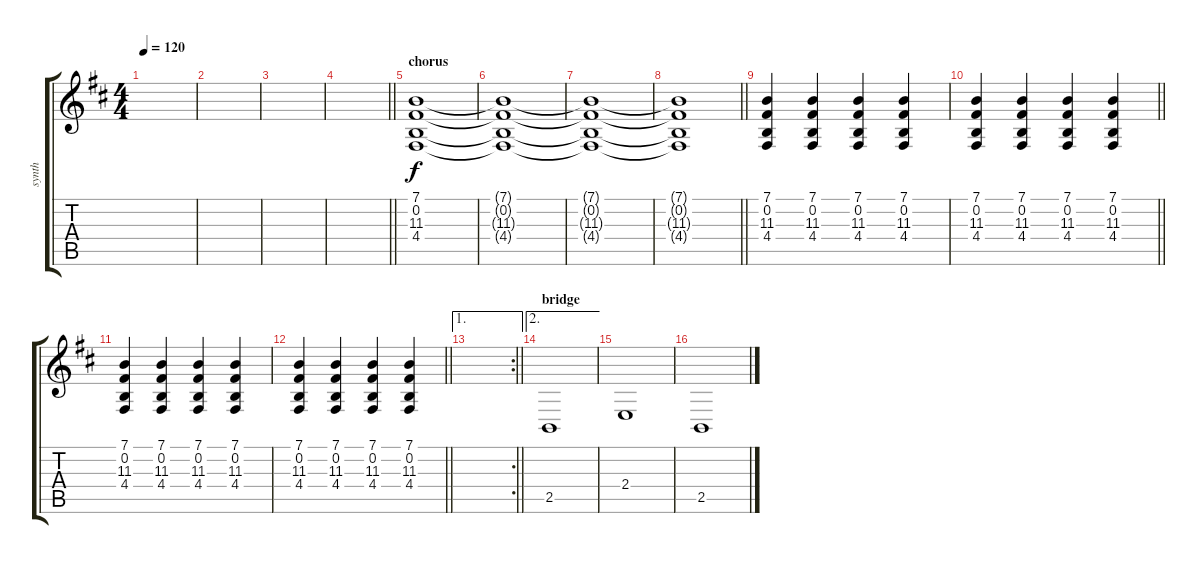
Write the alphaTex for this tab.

\track ("synth" "synth") {instrument lead1square}
\staff {score tabs}
\tuning (E4 B3 G3 D3 A2 E2) {hide}
\ts (4 4)
\tempo 120
\clef g2
\ks bminor
|
|
|
\barLineRight lightlight
|
\section ("" "chorus")
(7.1 0.2 11.3 4.4).1 |
(7.1{t} 0.2{t} 11.3{t} 4.4{t}).1 |
(7.1{t} 0.2{t} 11.3{t} 4.4{t}).1 |
\barLineRight lightlight
(7.1{t} 0.2{t} 11.3{t} 4.4{t}).1 |
(7.1 0.2 11.3 4.4).4 (7.1 0.2 11.3 4.4).4 (7.1 0.2 11.3 4.4).4 (7.1 0.2 11.3 4.4).4 |
\barLineRight lightlight
(7.1 0.2 11.3 4.4).4 (7.1 0.2 11.3 4.4).4 (7.1 0.2 11.3 4.4).4 (7.1 0.2 11.3 4.4).4 |
(7.1 0.2 11.3 4.4).4 (7.1 0.2 11.3 4.4).4 (7.1 0.2 11.3 4.4).4 (7.1 0.2 11.3 4.4).4 |
\barLineRight lightlight
(7.1 0.2 11.3 4.4).4 (7.1 0.2 11.3 4.4).4 (7.1 0.2 11.3 4.4).4 (7.1 0.2 11.3 4.4).4 |
\ae 1
\rc 2
\barLineRight lightlight
|
\ae 2
\section ("" "bridge")
2.5.1{volume 4 instrument seashore} |
2.4.1{volume 7} |
2.5.1{volume 7}
